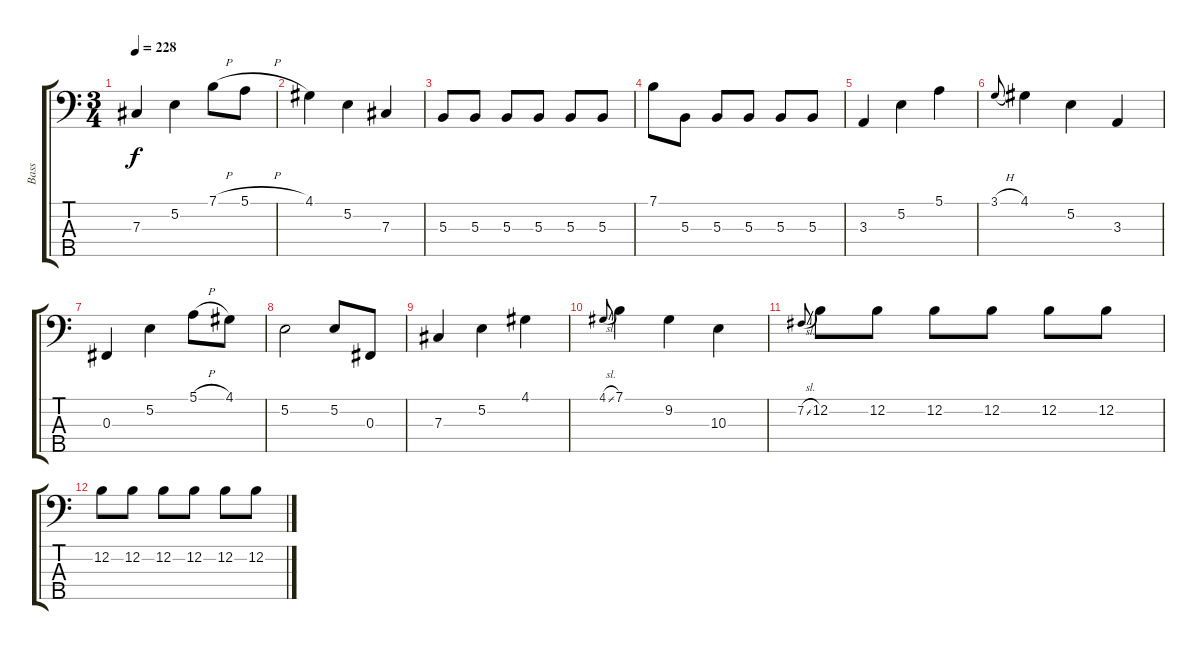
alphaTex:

\track ("Bass" "Bass") {instrument electricbassfinger}
\staff {score tabs}
\tuning (E2 B1 Gb1 B0 Ab0) {hide}
\ts (3 4)
\tempo 228
\clef f4
\ks c
7.3.4{dy f} 5.2.4 7.1{h}.8 5.1{h}.8 |
4.1.4 5.2.4 7.3.4 |
5.3.8 5.3.8 5.3.8 5.3.8 5.3.8 5.3.8 |
7.1.8 5.3.8 5.3.8 5.3.8 5.3.8 5.3.8 |
3.3.4 5.2.4 5.1.4 |
3.1{h}.8{gr onbeat} 4.1.4 5.2.4 3.3.4 |
0.3.4 5.2.4 5.1{h}.8 4.1.8 |
5.2.2 5.2.8 0.3.8 |
7.3.4 5.2.4 4.1.4 |
4.1{sl}.8{gr onbeat} 7.1.4 9.2.4 10.3.4 |
7.2{sl}.8{gr onbeat} 12.2.8 12.2.8 12.2.8 12.2.8 12.2.8 12.2.8 |
12.2.8 12.2.8 12.2.8 12.2.8 12.2.8 12.2.8
